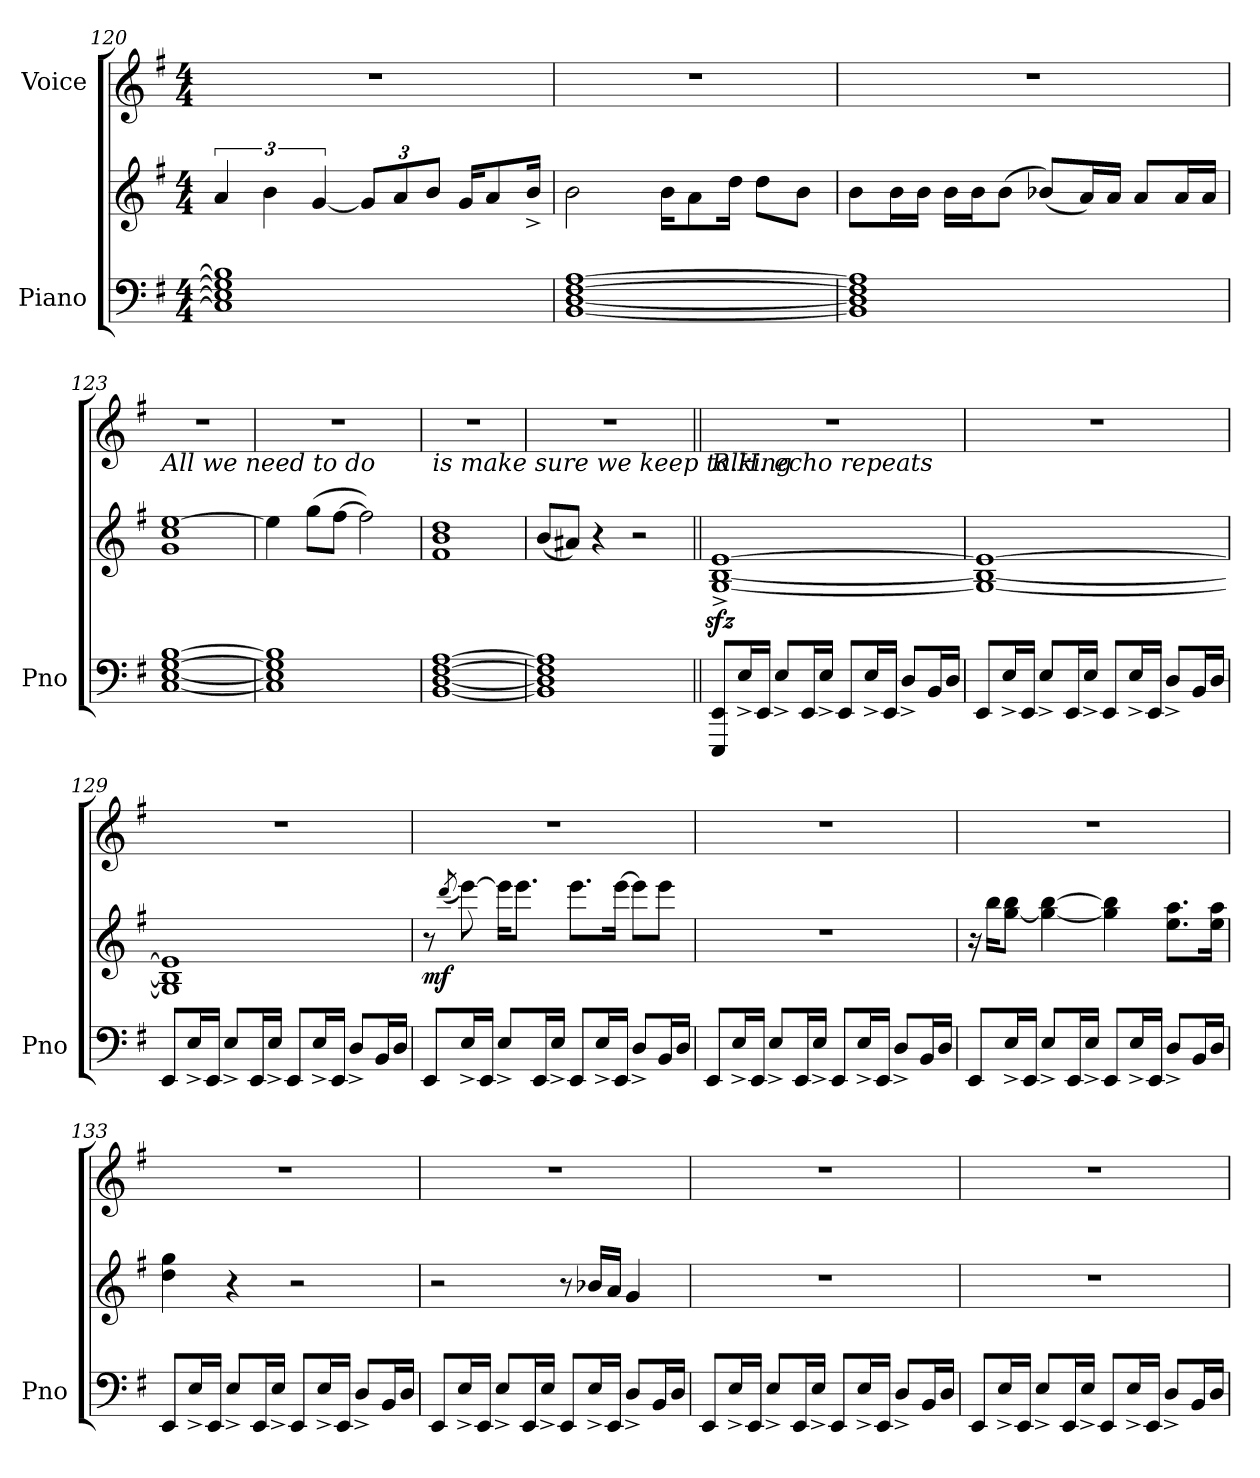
**kern	**kern	**dynam	**kern
*part2	*part2	*part2	*part1
*staff3	*staff2	*staff2/3	*staff1
*I"Piano	*	*	*I"Voice
*I'Pno	*	*	*
*clefF4	*clefG2	*	*clefG2
*k[f#]	*k[f#]	*	*k[f#]
*M4/4	*M4/4	*	*M4/4
=120	=120	=120	=120
1C] 1E] 1G] 1B]	6a/	.	1r
.	6b\	.	.
.	[6g/	.	.
*	*Xbrackettup	*	*
.	12g/L]	.	.
.	12a/	.	.
.	12b/J	.	.
.	16g/KL	.	.
.	8a/	.	.
.	16b^/Jk	.	.
=121	=121	=121	=121
[1BB [1D [1F# [1A	2b\	.	1r
.	16b\KL	.	.
.	8a\	.	.
.	16dd\Jk	.	.
.	8dd\L	.	.
.	8b\J	.	.
!!LO:LB:g=z
=122	=122	=122	=122
1BB] 1D] 1F#] 1A]	8b\L	.	1r
.	16b\L	.	.
.	16b\JJ	.	.
.	16b\LL	.	.
.	16b\J	.	.
.	(>8b\J	.	.
.	(<8b-X/L)	.	.
.	16a/L)	.	.
.	16a/JJ	.	.
.	8a/L	.	.
.	16a/L	.	.
.	16a/JJ	.	.
=123	=123	=123	=123
!	!	!	!LO:TX:b:i:t=All we need to do
[1C [1E [1G [1B	1g 1cc [1ee	.	1r
=124	=124	=124	=124
1C] 1E] 1G] 1B]	4ee\]	.	1r
.	(>8gg\L	.	.
.	[8ff#\J	.	.
.	2ff#\])	.	.
=125	=125	=125	=125
!	!	!	!LO:TX:b:i:t=is make sure we keep talking
[1BB [1D [1F# [1A	1f# 1b 1dd	.	1r
=126	=126	=126	=126
1BB] 1D] 1F#] 1A]	(<8b/L	.	1r
.	8a#X/J)	.	.
.	4r	.	.
.	2r	.	.
=127||	=127||	=127||	=127||
!	!	!	!LO:TX:b:i:t=R.H. echo repeats
8EEE/ 8EE/L	[1Gzz<^ [1Bzz<^ [1ezz<^	.	1r
16E^/L	.	.	.
16EE/JJ	.	.	.
8E^/L	.	.	.
16EE/L	.	.	.
16E^/JJ	.	.	.
8EE/L	.	.	.
16E^/L	.	.	.
16EE/JJ	.	.	.
8D^/L	.	.	.
16BB/L	.	.	.
16D/JJ	.	.	.
!!LO:LB:g=z
=128	=128	=128	=128
8EE/L	1G_ 1B_ 1e_	.	1r
16E^/L	.	.	.
16EE/JJ	.	.	.
8E^/L	.	.	.
16EE/L	.	.	.
16E^/JJ	.	.	.
8EE/L	.	.	.
16E^/L	.	.	.
16EE/JJ	.	.	.
8D^/L	.	.	.
16BB/L	.	.	.
16D/JJ	.	.	.
=129	=129	=129	=129
8EE/L	1G] 1B] 1e]	.	1r
16E^/L	.	.	.
16EE/JJ	.	.	.
8E^/L	.	.	.
16EE/L	.	.	.
16E^/JJ	.	.	.
8EE/L	.	.	.
16E^/L	.	.	.
16EE/JJ	.	.	.
8D^/L	.	.	.
16BB/L	.	.	.
16D/JJ	.	.	.
=130	=130	=130	=130
!	!	!LO:DY:b	!
8EE/L	8r	mf	1r
.	(<8qddd/	.	.
16E^/L	[8eee\)	.	.
16EE/JJ	.	.	.
8E^/L	16eee\KL]	.	.
.	8.eee\J	.	.
16EE/L	.	.	.
16E^/JJ	.	.	.
8EE/L	8.eee\L	.	.
16E^/L	.	.	.
16EE/JJ	[16eee\Jk	.	.
8D^/L	8eee\L]	.	.
16BB/L	8eee\J	.	.
16D/JJ	.	.	.
=131	=131	=131	=131
8EE/L	1r	.	1r
16E^/L	.	.	.
16EE/JJ	.	.	.
8E^/L	.	.	.
16EE/L	.	.	.
16E^/JJ	.	.	.
8EE/L	.	.	.
16E^/L	.	.	.
16EE/JJ	.	.	.
8D^/L	.	.	.
16BB/L	.	.	.
16D/JJ	.	.	.
!!LO:PB:g=z
=132	=132	=132	=132
8EE/L	16r	.	1r
.	16bb\KL	.	.
16E^/L	[8gg\ 8bb\J	.	.
16EE/JJ	.	.	.
8E^/L	4gg\_ [4bb\	.	.
16EE/L	.	.	.
16E^/JJ	.	.	.
8EE/L	4gg\] 4bb\]	.	.
16E^/L	.	.	.
16EE/JJ	.	.	.
8D^/L	8.ee\ 8.aa\L	.	.
16BB/L	.	.	.
16D/JJ	16ee\ 16aa\Jk	.	.
=133	=133	=133	=133
8EE/L	4dd\ 4gg\	.	1r
16E^/L	.	.	.
16EE/JJ	.	.	.
8E^/L	4r	.	.
16EE/L	.	.	.
16E^/JJ	.	.	.
8EE/L	2r	.	.
16E^/L	.	.	.
16EE/JJ	.	.	.
8D^/L	.	.	.
16BB/L	.	.	.
16D/JJ	.	.	.
=134	=134	=134	=134
8EE/L	2r	.	1r
16E^/L	.	.	.
16EE/JJ	.	.	.
8E^/L	.	.	.
16EE/L	.	.	.
16E^/JJ	.	.	.
8EE/L	8r	.	.
16E^/L	16b-X/LL	.	.
16EE/JJ	16a/JJ	.	.
8D^/L	4g/	.	.
16BB/L	.	.	.
16D/JJ	.	.	.
=135	=135	=135	=135
8EE/L	1r	.	1r
16E^/L	.	.	.
16EE/JJ	.	.	.
8E^/L	.	.	.
16EE/L	.	.	.
16E^/JJ	.	.	.
8EE/L	.	.	.
16E^/L	.	.	.
16EE/JJ	.	.	.
8D^/L	.	.	.
16BB/L	.	.	.
16D/JJ	.	.	.
!!LO:LB:g=z
=136	=136	=136	=136
8EE/L	1r	.	1r
16E^/L	.	.	.
16EE/JJ	.	.	.
8E^/L	.	.	.
16EE/L	.	.	.
16E^/JJ	.	.	.
8EE/L	.	.	.
16E^/L	.	.	.
16EE/JJ	.	.	.
8D^/L	.	.	.
16BB/L	.	.	.
16D/JJ	.	.	.
=	=	=	=
*-	*-	*-	*-
